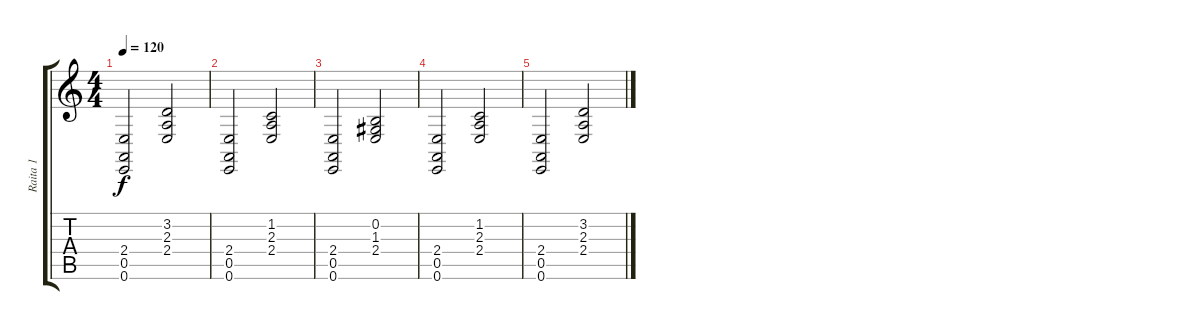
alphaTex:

\track ("Raita 1" "Raita 1") {instrument acousticgrandpiano}
\staff {score tabs}
\tuning (E4 B3 G3 D3 A2 E2) {hide}
\ts (4 4)
\tempo 120
\clef g2
\ks c
(2.4 0.5 0.6).2{dy f} (3.2 2.3 2.4).2 |
(2.4 0.5 0.6).2 (1.2 2.3 2.4).2 |
(2.4 0.5 0.6).2 (0.2 1.3 2.4).2 |
(2.4 0.5 0.6).2 (1.2 2.3 2.4).2 |
(2.4 0.5 0.6).2 (3.2 2.3 2.4).2
